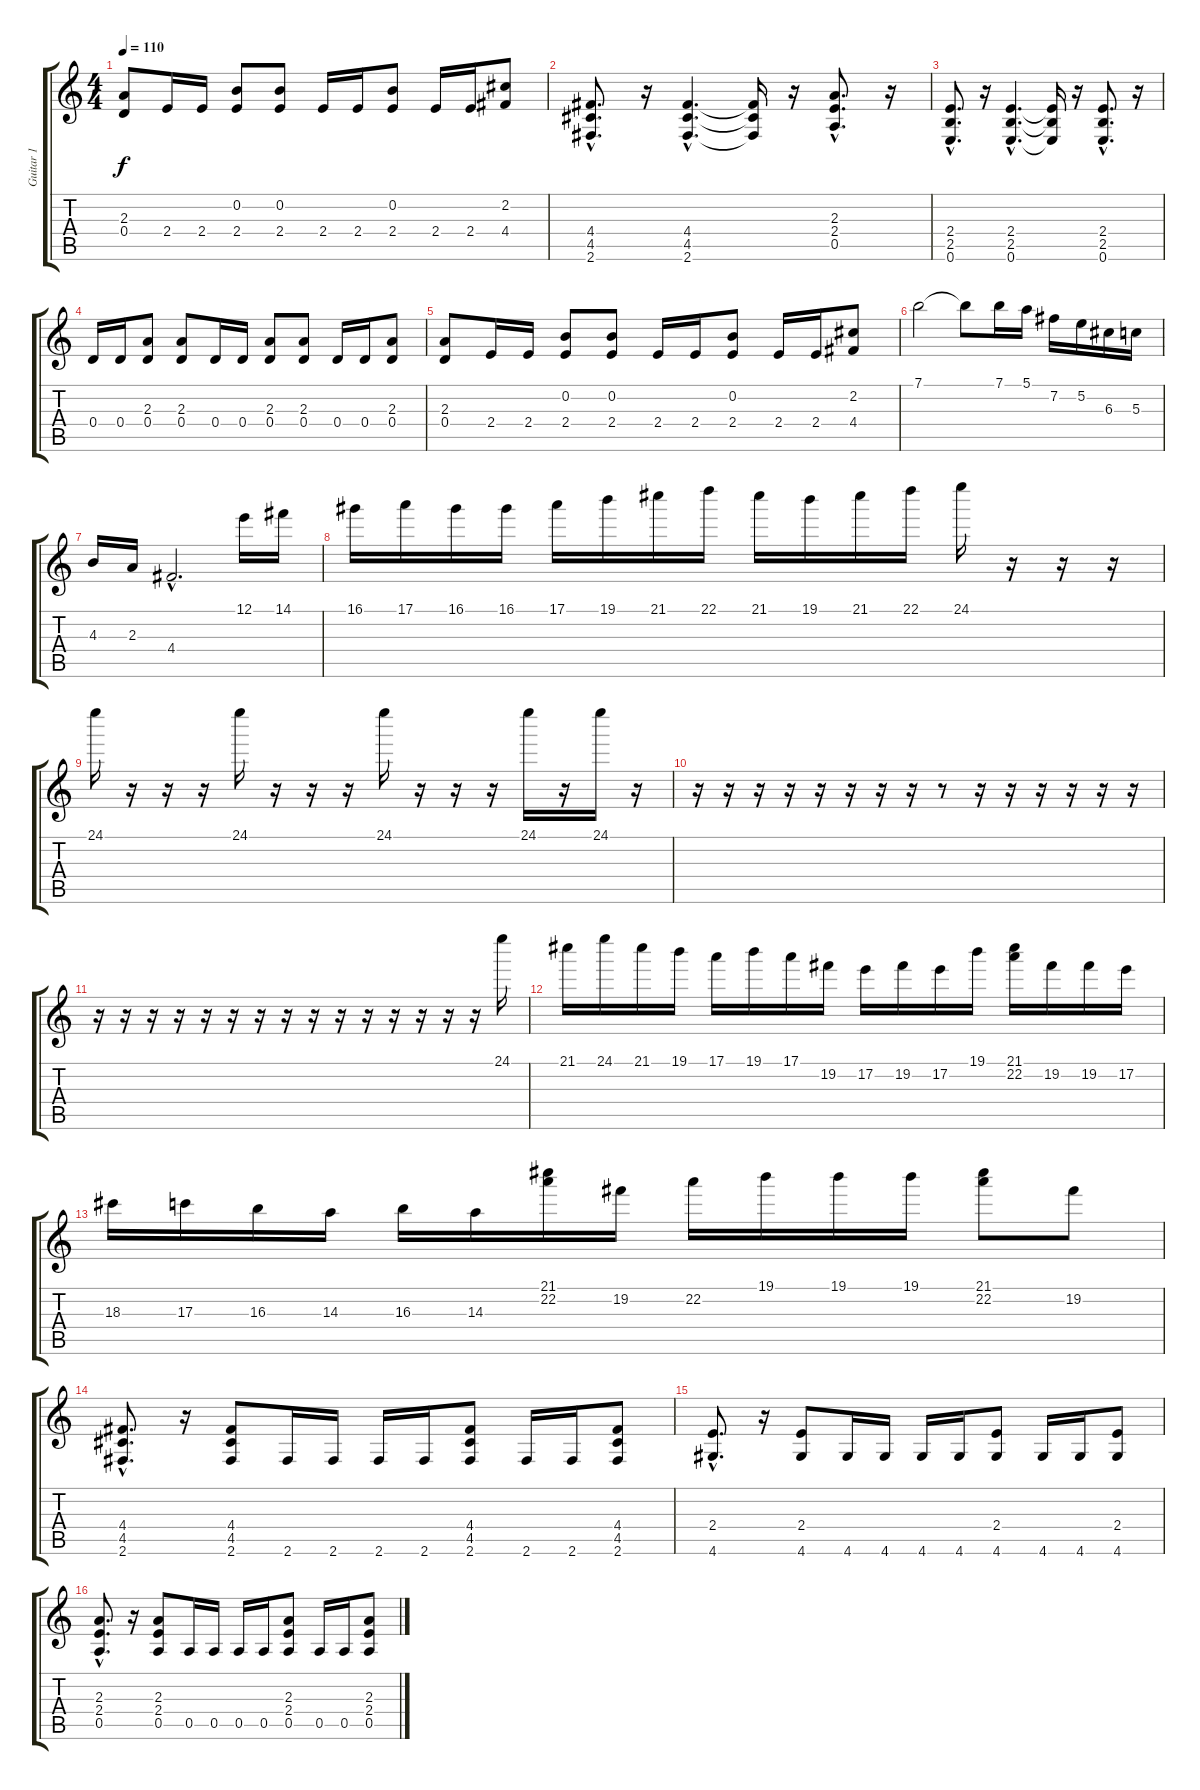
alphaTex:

\track ("Guitar 1" "Guitar 1") {instrument overdrivenguitar}
\staff {score tabs}
\tuning (E4 B3 G3 D3 A2 E2) {hide}
\ts (4 4)
\tempo 110
\clef g2
\ks c
(2.3 0.4).8{dy f} 2.4.16 2.4.16 (0.2 2.4).8 (0.2 2.4).8 2.4.16 2.4.16 (0.2 2.4).8 2.4.16 2.4.16 (2.2 4.4).8 |
(4.4{hac} 4.5{hac} 2.6{hac}).8{d} r.16 (4.4{hac} 4.5{hac} 2.6{hac}).4{d} (4.4{t} 4.5{t} 2.6{t}).16 r.16 (2.3{hac} 2.4{hac} 0.5{hac}).8{d} r.16 |
(2.4{hac} 2.5{hac} 0.6{hac}).8{d} r.16 (2.4{hac} 2.5{hac} 0.6{hac}).4{d} (2.4{t} 2.5{t} 0.6{t}).16 r.16 (2.4{hac} 2.5{hac} 0.6{hac}).8{d} r.16 |
0.4.16 0.4.16 (2.3 0.4).8 (2.3 0.4).8 0.4.16 0.4.16 (2.3 0.4).8 (2.3 0.4).8 0.4.16 0.4.16 (2.3 0.4).8 |
(2.3 0.4).8 2.4.16 2.4.16 (0.2 2.4).8 (0.2 2.4).8 2.4.16 2.4.16 (0.2 2.4).8 2.4.16 2.4.16 (2.2 4.4).8 |
7.1.2 7.1{t}.8 7.1.16 5.1.16 7.2.16 5.2.16 6.3.16 5.3.16 |
4.3.16 2.3.16 4.4{hac}.2{d} 12.1.16 14.1.16 |
16.1.16 17.1.16 16.1.16 16.1.16 17.1.16 19.1.16 21.1.16 22.1.16 21.1.16 19.1.16 21.1.16 22.1.16 24.1.16 r.16 r.16 r.16 |
24.1.16 r.16 r.16 r.16 24.1.16 r.16 r.16 r.16 24.1.16 r.16 r.16 r.16 24.1.16 r.16 24.1.16 r.16 |
r.16 r.16 r.16 r.16 r.16 r.16 r.16 r.16 r.8 r.16 r.16 r.16 r.16 r.16 r.16 |
r.16 r.16 r.16 r.16 r.16 r.16 r.16 r.16 r.16 r.16 r.16 r.16 r.16 r.16 r.16 24.1.16 |
21.1.16 24.1.16 21.1.16 19.1.16 17.1.16 19.1.16 17.1.16 19.2.16 17.2.16 19.2.16 17.2.16 19.1.16 (21.1 22.2).16 19.2.16 19.2.16 17.2.16 |
18.3.16 17.3.16 16.3.16 14.3.16 16.3.16 14.3.16 (21.1 22.2).16 19.2.16 22.2.16 19.1.16 19.1.16 19.1.16 (21.1 22.2).8 19.2.8 |
(4.4{hac} 4.5{hac} 2.6{hac}).8{d} r.16 (4.4 4.5 2.6).8 2.6.16 2.6.16 2.6.16 2.6.16 (4.4 4.5 2.6).8 2.6.16 2.6.16 (4.4 4.5 2.6).8 |
(2.4{hac} 4.6{hac}).8{d} r.16 (2.4 4.6).8 4.6.16 4.6.16 4.6.16 4.6.16 (2.4 4.6).8 4.6.16 4.6.16 (2.4 4.6).8 |
(2.3{hac} 2.4{hac} 0.5{hac}).8{d} r.16 (2.3 2.4 0.5).8 0.5.16 0.5.16 0.5.16 0.5.16 (2.3 2.4 0.5).8 0.5.16 0.5.16 (2.3 2.4 0.5).8
